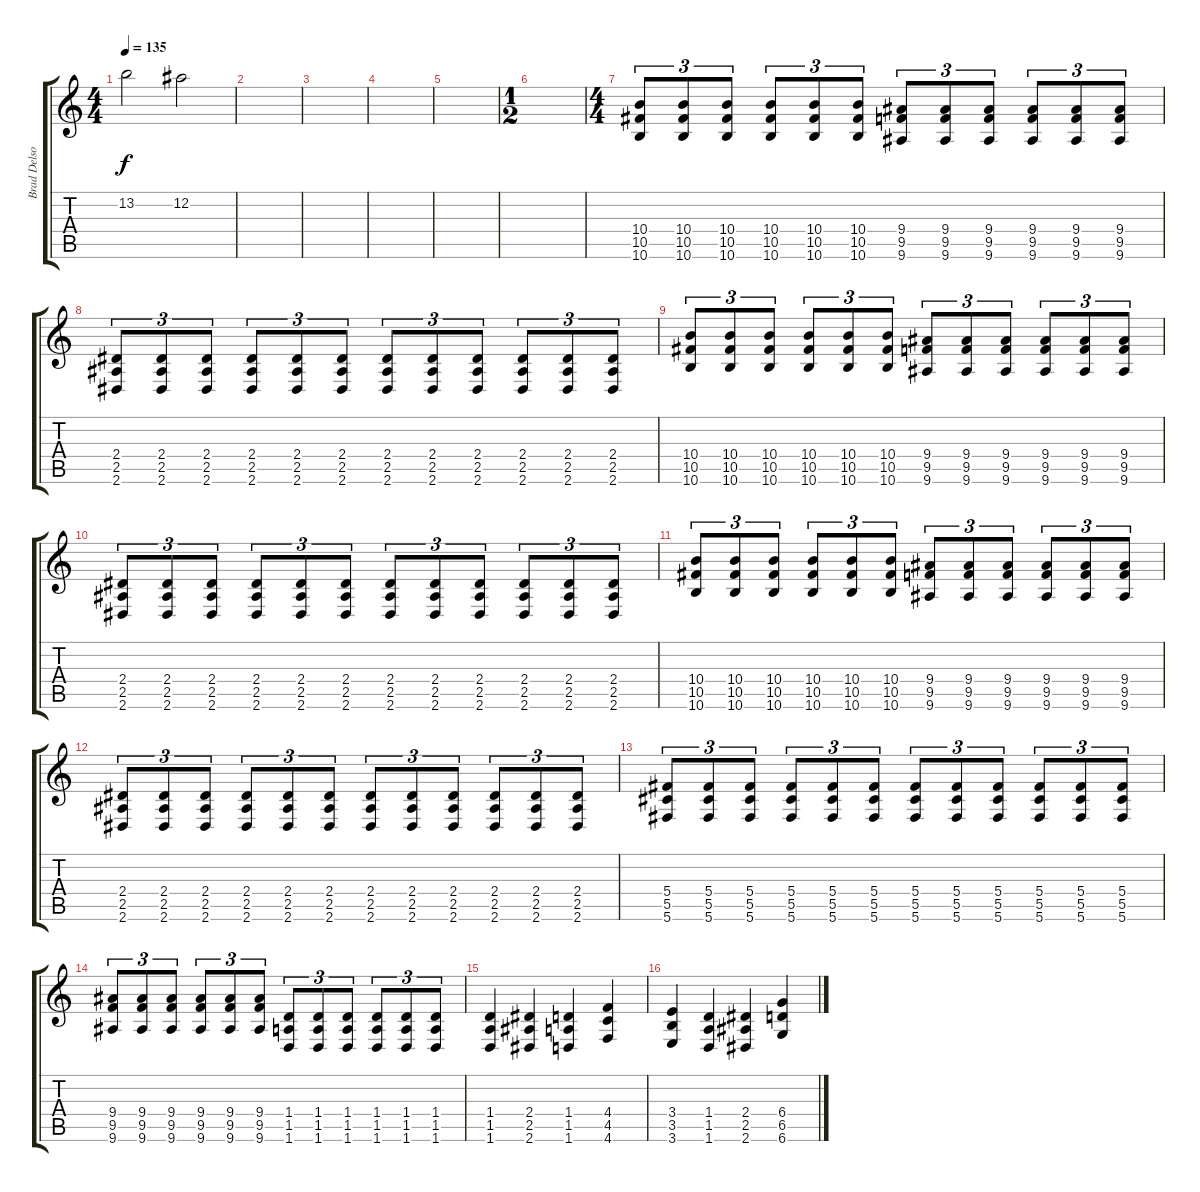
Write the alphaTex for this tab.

\track ("Brad Delson [Gtr.2]" "Brad Delso") {instrument distortionguitar}
\staff {score tabs}
\tuning (Eb4 Bb3 Gb3 Db3 Ab2 Db2) {hide}
\ts (4 4)
\tempo 135
\clef g2
\ks c
13.2.2{dy f} 12.2.2 |
|
|
|
|
\ts (1 2)
|
\ts (4 4)
(10.4 10.5 10.6).8{tu (3 2) volume 13 instrument distortionguitar} (10.4 10.5 10.6).8{tu (3 2)} (10.4 10.5 10.6).8{tu (3 2)} (10.4 10.5 10.6).8{tu (3 2)} (10.4 10.5 10.6).8{tu (3 2)} (10.4 10.5 10.6).8{tu (3 2)} (9.4 9.5 9.6).8{tu (3 2)} (9.4 9.5 9.6).8{tu (3 2)} (9.4 9.5 9.6).8{tu (3 2)} (9.4 9.5 9.6).8{tu (3 2)} (9.4 9.5 9.6).8{tu (3 2)} (9.4 9.5 9.6).8{tu (3 2)} |
(2.4 2.5 2.6).8{tu (3 2)} (2.4 2.5 2.6).8{tu (3 2)} (2.4 2.5 2.6).8{tu (3 2)} (2.4 2.5 2.6).8{tu (3 2)} (2.4 2.5 2.6).8{tu (3 2)} (2.4 2.5 2.6).8{tu (3 2)} (2.4 2.5 2.6).8{tu (3 2)} (2.4 2.5 2.6).8{tu (3 2)} (2.4 2.5 2.6).8{tu (3 2)} (2.4 2.5 2.6).8{tu (3 2)} (2.4 2.5 2.6).8{tu (3 2)} (2.4 2.5 2.6).8{tu (3 2)} |
(10.4 10.5 10.6).8{tu (3 2)} (10.4 10.5 10.6).8{tu (3 2)} (10.4 10.5 10.6).8{tu (3 2)} (10.4 10.5 10.6).8{tu (3 2)} (10.4 10.5 10.6).8{tu (3 2)} (10.4 10.5 10.6).8{tu (3 2)} (9.4 9.5 9.6).8{tu (3 2)} (9.4 9.5 9.6).8{tu (3 2)} (9.4 9.5 9.6).8{tu (3 2)} (9.4 9.5 9.6).8{tu (3 2)} (9.4 9.5 9.6).8{tu (3 2)} (9.4 9.5 9.6).8{tu (3 2)} |
(2.4 2.5 2.6).8{tu (3 2)} (2.4 2.5 2.6).8{tu (3 2)} (2.4 2.5 2.6).8{tu (3 2)} (2.4 2.5 2.6).8{tu (3 2)} (2.4 2.5 2.6).8{tu (3 2)} (2.4 2.5 2.6).8{tu (3 2)} (2.4 2.5 2.6).8{tu (3 2)} (2.4 2.5 2.6).8{tu (3 2)} (2.4 2.5 2.6).8{tu (3 2)} (2.4 2.5 2.6).8{tu (3 2)} (2.4 2.5 2.6).8{tu (3 2)} (2.4 2.5 2.6).8{tu (3 2)} |
(10.4 10.5 10.6).8{tu (3 2)} (10.4 10.5 10.6).8{tu (3 2)} (10.4 10.5 10.6).8{tu (3 2)} (10.4 10.5 10.6).8{tu (3 2)} (10.4 10.5 10.6).8{tu (3 2)} (10.4 10.5 10.6).8{tu (3 2)} (9.4 9.5 9.6).8{tu (3 2)} (9.4 9.5 9.6).8{tu (3 2)} (9.4 9.5 9.6).8{tu (3 2)} (9.4 9.5 9.6).8{tu (3 2)} (9.4 9.5 9.6).8{tu (3 2)} (9.4 9.5 9.6).8{tu (3 2)} |
(2.4 2.5 2.6).8{tu (3 2)} (2.4 2.5 2.6).8{tu (3 2)} (2.4 2.5 2.6).8{tu (3 2)} (2.4 2.5 2.6).8{tu (3 2)} (2.4 2.5 2.6).8{tu (3 2)} (2.4 2.5 2.6).8{tu (3 2)} (2.4 2.5 2.6).8{tu (3 2)} (2.4 2.5 2.6).8{tu (3 2)} (2.4 2.5 2.6).8{tu (3 2)} (2.4 2.5 2.6).8{tu (3 2)} (2.4 2.5 2.6).8{tu (3 2)} (2.4 2.5 2.6).8{tu (3 2)} |
(5.4 5.5 5.6).8{tu (3 2)} (5.4 5.5 5.6).8{tu (3 2)} (5.4 5.5 5.6).8{tu (3 2)} (5.4 5.5 5.6).8{tu (3 2)} (5.4 5.5 5.6).8{tu (3 2)} (5.4 5.5 5.6).8{tu (3 2)} (5.4 5.5 5.6).8{tu (3 2)} (5.4 5.5 5.6).8{tu (3 2)} (5.4 5.5 5.6).8{tu (3 2)} (5.4 5.5 5.6).8{tu (3 2)} (5.4 5.5 5.6).8{tu (3 2)} (5.4 5.5 5.6).8{tu (3 2)} |
(9.4 9.5 9.6).8{tu (3 2)} (9.4 9.5 9.6).8{tu (3 2)} (9.4 9.5 9.6).8{tu (3 2)} (9.4 9.5 9.6).8{tu (3 2)} (9.4 9.5 9.6).8{tu (3 2)} (9.4 9.5 9.6).8{tu (3 2)} (1.4 1.5 1.6).8{tu (3 2)} (1.4 1.5 1.6).8{tu (3 2)} (1.4 1.5 1.6).8{tu (3 2)} (1.4 1.5 1.6).8{tu (3 2)} (1.4 1.5 1.6).8{tu (3 2)} (1.4 1.5 1.6).8{tu (3 2)} |
(1.4 1.5 1.6).4 (2.4 2.5 2.6).4 (1.4 1.5 1.6).4 (4.4 4.5 4.6).4 |
(3.4 3.5 3.6).4 (1.4 1.5 1.6).4 (2.4 2.5 2.6).4 (6.4 6.5 6.6).4
